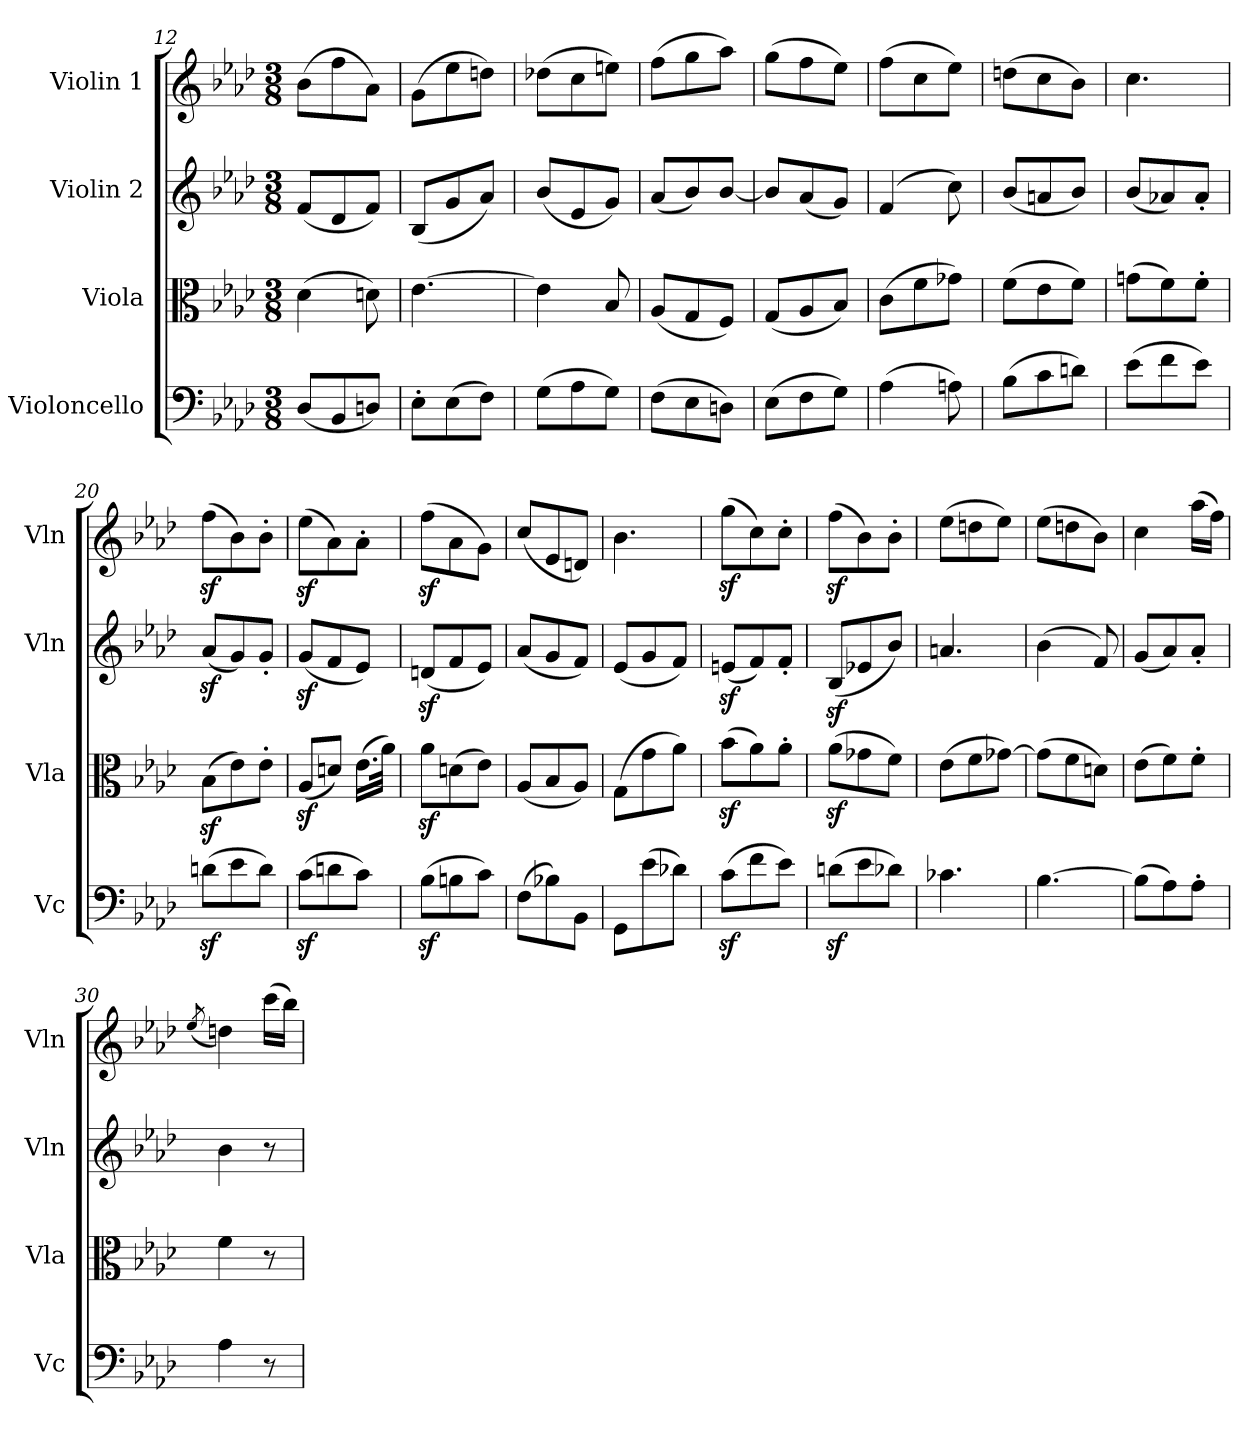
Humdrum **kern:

**kern	**kern	**kern	**kern
*part4	*part3	*part2	*part1
*staff4	*staff3	*staff2	*staff1
*I"Violoncello	*I"Viola	*I"Violin 2	*I"Violin 1
*I'Vc	*I'Vla	*I'Vln	*I'Vln
*clefF4	*clefC3	*clefG2	*clefG2
*k[b-e-a-d-]	*k[b-e-a-d-]	*k[b-e-a-d-]	*k[b-e-a-d-]
*M3/8	*M3/8	*M3/8	*M3/8
=12	=12	=12	=12
(8D-/L	(4d-\	(8f/L	(8b-\L
8BB-/	.	8d-/	8ff\
8Dn/J)	8dn\)	8f/J)	8a-\J)
=13	=13	=13	=13
8E-'\L	[4.e-\	(8B-/L	(8g\L
(8E-\	.	8g/	8ee-\
8F\J)	.	8a-/J)	8ddn\J)
=14	=14	=14	=14
(8G\L	4e-\]	(8b-/L	(8dd-X\L
8A-\	.	8e-/	8cc\
8G\J)	8B-/	8g/J)	8een\J)
=15	=15	=15	=15
(8F\L	(8A-/L	(8a-/L	(8ff\L
8E-\	8G/	8b-/)	8gg\
8Dn\J)	8F/J)	[8b-/J	8aa-\J)
=16	=16	=16	=16
(8E-\L	(8G/L	8b-/L]	(8gg\L
8F\	8A-/	(8a-/	8ff\
8G\J)	8B-/J)	8g/J)	8ee-\J)
!!LO:LB:g=z
=17	=17	=17	=17
(4A-\	(8c\L	(4f/	(8ff\L
.	8f\	.	8cc\
8An\)	8g-X\J)	8cc\)	8ee-\J)
=18	=18	=18	=18
(8B-\L	(8f\L	(8b-/L	(8ddn\L
8c\	8e-\	8an/	8cc\
8dn\J)	8f\J)	8b-/J)	8b-\J)
=19	=19	=19	=19
(8e-\L	(8gn\L	(8b-/L	4.cc\
8f\	8f\)	8a-X/)	.
8e-\J)	8f'\J	8a-'/J	.
=20	=20	=20	=20
(8dnz<\L	(8B-z<\L	(8a-z</L	(8ffz<\L
8e-\	8e-\)	8g/)	8b-\)
8d\J)	8e-'\J	8g'/J	8b-'\J
=21	=21	=21	=21
(8cz<\L	(8A-z</L	(8gz</L	(8ee-z<\L
8dn\	8dn/J)	8f/	8a-\)
8c\J)	(16.e-\LL	8e-/J)	8a-'\J
.	32a-\JJk)	.	.
=22	=22	=22	=22
(8B-z<\L	8a-z<\L	(8dnz</L	(8ffz<\L
8Bn\	(8dn\	8f/	8a-\
8c\J)	8e-\J)	8e-/J)	8g\J)
=23	=23	=23	=23
(8F\L	(8A-/L	(8a-/L	(8cc/L
8B-X\)	8B-/	8g/	8e-/
8BB-\J	8A-/J)	8f/J)	8dn/J)
=24	=24	=24	=24
8GG\L	(8G\L	(8e-/L	4.b-\
(8e-\	8g\	8g/	.
8d-X\J)	8a-\J)	8f/J)	.
!!LO:LB:g=z
=25	=25	=25	=25
(8cz<\L	(8b-z<\L	(8enz</L	(8ggz<\L
8f\	8a-\)	8f/)	8cc\)
8e-\J)	8a-'\J	8f'/J	8cc'\J
=26	=26	=26	=26
(8dnz<\L	(8a-z<\L	(8B-z</L	(8ffz<\L
8e-\	8g-X\	8e-X/	8b-\)
8d-X\J)	8f\J)	8b-/J)	8b-'\J
=27	=27	=27	=27
4.c-X\	(8e-\L	4.an/	(8ee-\L
.	8f\	.	8ddn\
.	[8g-X\J)	.	8ee-\J)
=28	=28	=28	=28
[4.B-\	(8g-\L]	(4b-\	(8ee-\L
.	8f\	.	8ddn\
.	8dn\J)	8f/)	8b-\J)
=29	=29	=29	=29
(8B-\L]	(8e-\L	(8g/L	4cc\
8A-\)	8f\)	8a-/)	.
8A-'\J	8f'\J	8a-'/J	(16aa-\LL
.	.	.	16ff\JJ)
=30	=30	=30	=30
.	.	.	(8qee-/
4A-\	4f\	4b-\	4ddn\)
8r	8r	8r	(16ccc\LL
.	.	.	16bb-\JJ)
=	=	=	=
*-	*-	*-	*-
